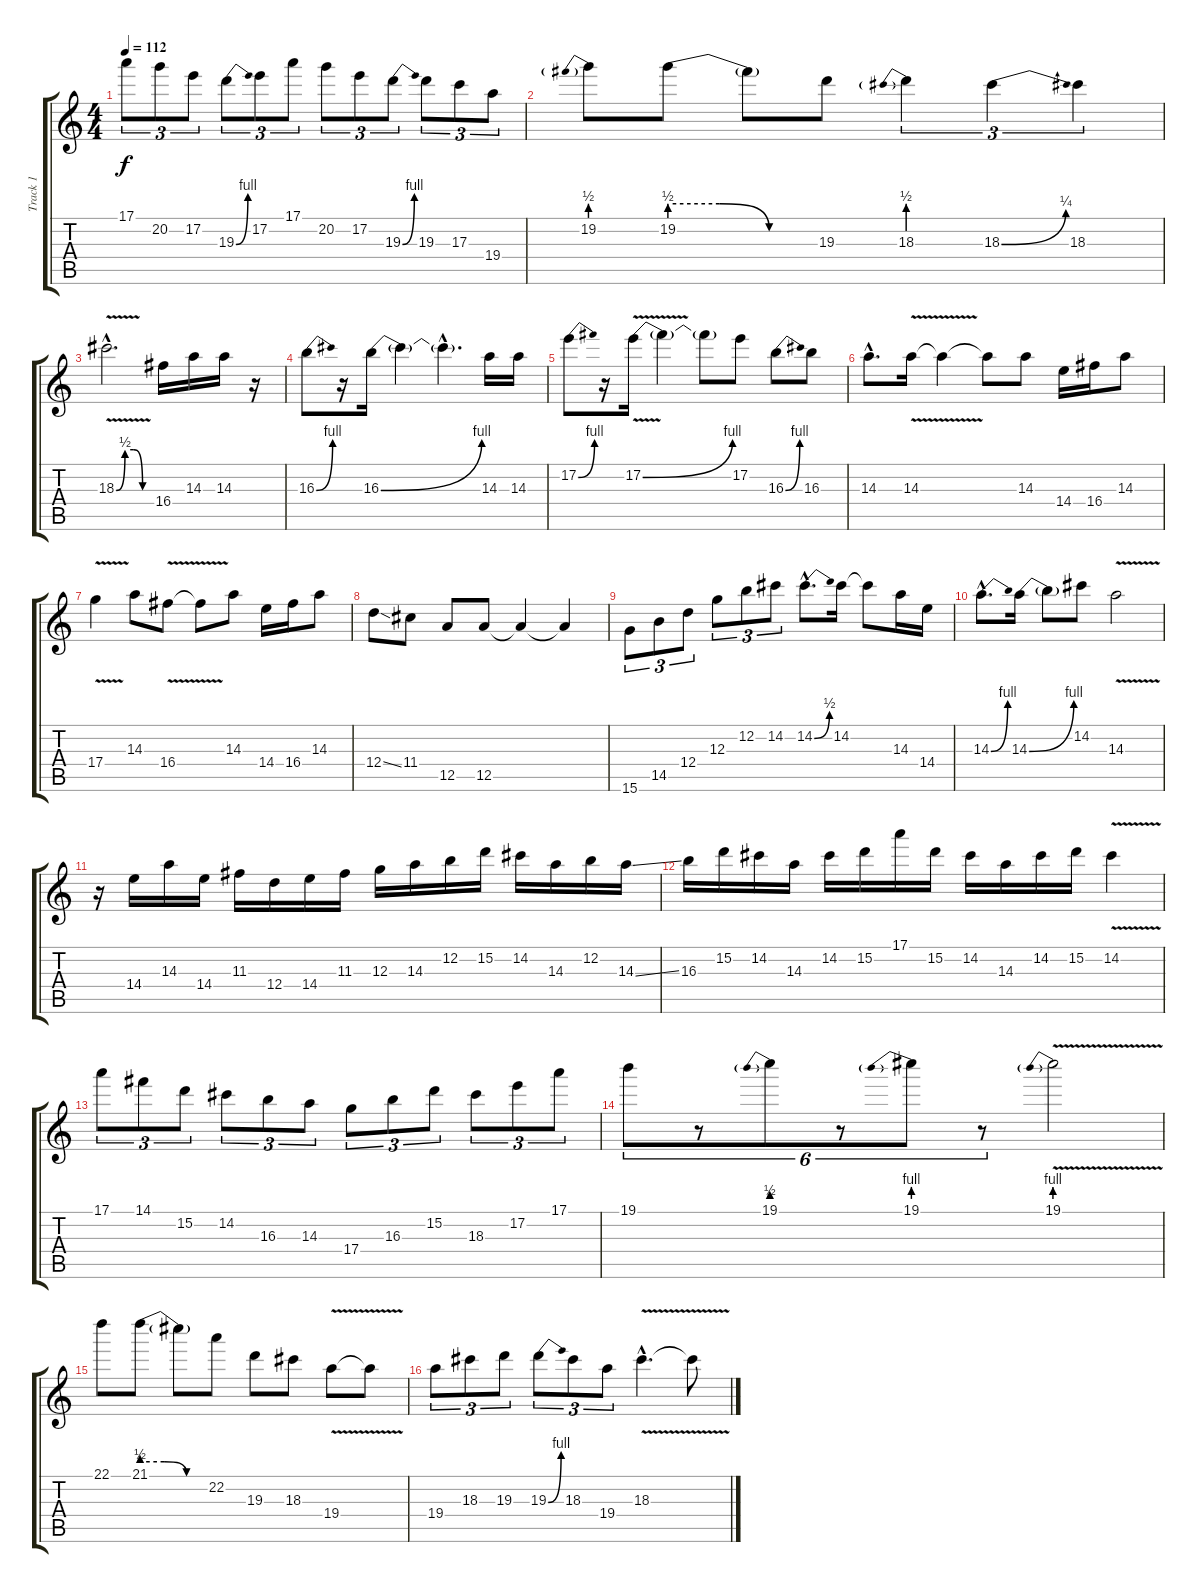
\track ("Track 1" "Track 1") {instrument overdrivenguitar}
\staff {score tabs}
\tuning (E4 B3 G3 D3 A2 E2) {hide}
\ts (4 4)
\tempo 112
\clef g2
\ks c
17.1.8{tu (3 2) dy f} 20.2.8{tu (3 2)} 17.2.8{tu (3 2)} 19.3{be (bend 0 0 60 4)}.8{tu (3 2)} 17.2.8{tu (3 2)} 17.1.8{tu (3 2)} 20.2.8{tu (3 2)} 17.2.8{tu (3 2)} 19.3{be (bend 0 0 60 4)}.8{tu (3 2)} 19.3.8{tu (3 2)} 17.3.8{tu (3 2)} 19.4.8{tu (3 2)} |
19.2{be (prebend 0 2 60 2)}.8 19.2{be (custom 0 2 20 2 40 0 60 0)}.8 19.2{t}.8 19.3.8 18.3{be (prebend 0 2 60 2)}.4{tu (3 2)} 18.3{be (bend 0 0 60 1)}.4{tu (3 2)} 18.3.4{tu (3 2)} |
18.3{be (custom 0 0 15 2 30 2 45 0 60 0) v hac}.2{d} 16.4.16 14.3.16 14.3.16 r.16 |
16.3{be (bend 0 0 60 4)}.8 r.16 16.3{be (bend 0 0 60 4)}.16 16.3{t}.4 16.3{hac t}.4{d} 14.3.16 14.3.16 |
17.2{be (bend 0 0 60 4)}.8 r.16 17.2{be (bend 0 0 60 4) v}.16 17.2{t}.4 17.2{t}.8 17.2.8 16.3{be (bend 0 0 60 4)}.8 16.3.8 |
14.3{hac}.8{d} 14.3{v}.16 14.3{t}.4 14.3{t}.8 14.3.8 14.4.16 16.4.16 14.3.8 |
17.4{v}.4 14.3.8 16.4{v}.8 16.4{t}.8 14.3.8 14.4.16 16.4.16 14.3.8 |
12.4{ss}.8 11.4.8 12.5.8 12.5.8 12.5{t}.4 12.5{t}.4 |
15.6.8{tu (3 2)} 14.5.8{tu (3 2)} 12.4.8{tu (3 2)} 12.3.8{tu (3 2)} 12.2.8{tu (3 2)} 14.2.8{tu (3 2)} 14.2{be (bend 0 0 60 2) hac}.8{d} 14.2.16 14.2{t}.8 14.3.16 14.4.16 |
14.3{be (bend 0 0 60 4) hac}.8{d} 14.3{be (bend 0 0 60 4)}.16 14.3{t}.8 14.2.8 14.3{v}.2 |
r.16 14.4.16 14.3.16 14.4.16 11.3.16 12.4.16 14.4.16 11.3.16 12.3.16 14.3.16 12.2.16 15.2.16 14.2.16 14.3.16 12.2.16 14.3{ss}.16 |
16.3.16 15.2.16 14.2.16 14.3.16 14.2.16 15.2.16 17.1.16 15.2.16 14.2.16 14.3.16 14.2.16 15.2.16 14.2{v}.4 |
17.1.8{tu (3 2)} 14.1.8{tu (3 2)} 15.2.8{tu (3 2)} 14.2.8{tu (3 2)} 16.3.8{tu (3 2)} 14.3.8{tu (3 2)} 17.4.8{tu (3 2)} 16.3.8{tu (3 2)} 15.2.8{tu (3 2)} 18.3.8{tu (3 2)} 17.2.8{tu (3 2)} 17.1.8{tu (3 2)} |
19.1.8{tu (6 4)} r.8{tu (6 4)} 19.1{be (prebend 0 2 60 2)}.8{tu (6 4)} r.8{tu (6 4)} 19.1{be (prebend 0 4 60 4)}.8{tu (6 4)} r.8{tu (6 4)} 19.1{be (prebend 0 4 60 4) v}.2 |
22.1.8 21.1{be (custom 0 2 20 2 40 0 60 0)}.8 21.1{t}.8 22.2.8 19.3.8 18.3.8 19.4{v}.8 19.4{t}.8 |
19.4.8{tu (3 2)} 18.3.8{tu (3 2)} 19.3.8{tu (3 2)} 19.3{be (bend 0 0 60 4)}.8{tu (3 2)} 18.3.8{tu (3 2)} 19.4.8{tu (3 2)} 18.3{v hac}.4{d} 18.3{t}.8
